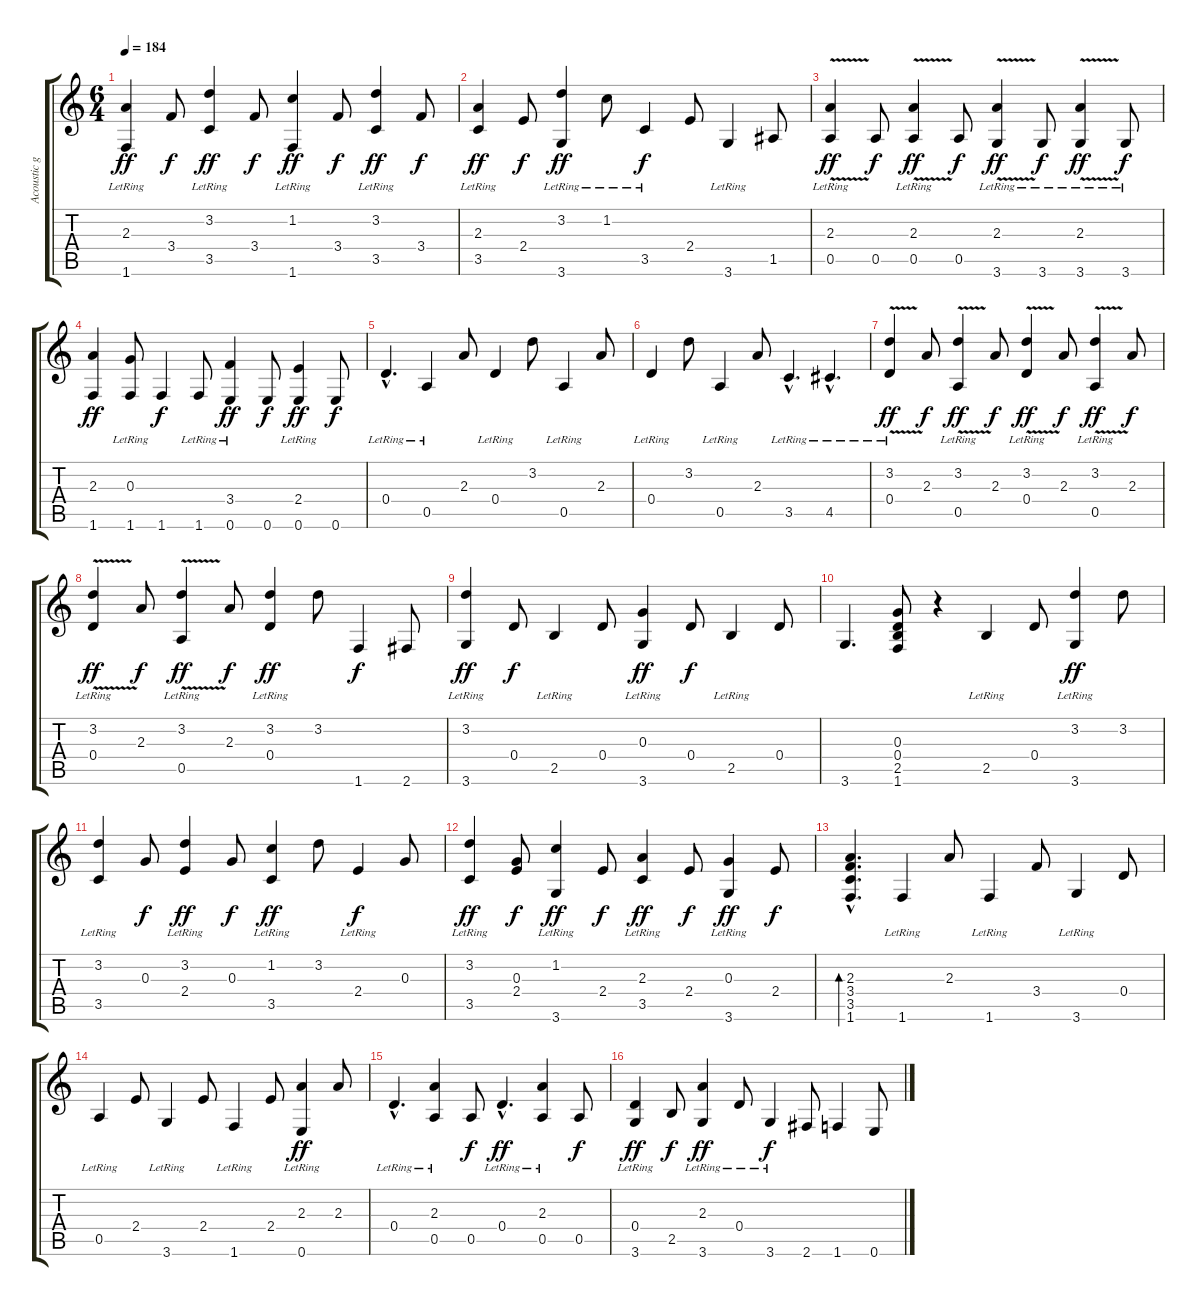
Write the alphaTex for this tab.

\track ("Acoustic guitar" "Acoustic g") {instrument acousticguitarsteel}
\staff {score tabs}
\tuning (E4 B3 G3 D3 A2 E2) {hide}
\ts (6 4)
\tempo 184
\clef g2
\ks c
(2.3{lr} 1.6{lr}).4{dy ff} 3.4.8{dy f} (3.2{lr} 3.5{lr}).4{dy ff} 3.4.8{dy f} (1.2{lr} 1.6{lr}).4{dy ff} 3.4.8{dy f} (3.2{lr} 3.5{lr}).4{dy ff} 3.4.8{dy f} |
(2.3{lr} 3.5{lr}).4{dy ff} 2.4.8{dy f} (3.2 3.6{lr}).4{dy ff} 1.2{lr}.8 3.5{lr}.4{dy f} 2.4.8 3.6{lr}.4 1.5.8 |
(2.3{v lr} 0.5).4{dy ff} 0.5.8{dy f} (2.3{v lr} 0.5).4{dy ff} 0.5.8{dy f} (2.3{v lr} 3.6).4{dy ff} 3.6{lr}.8{dy f} (2.3{v lr} 3.6).4{dy ff} 3.6{lr}.8{dy f} |
(2.3 1.6).4{dy ff} (0.3{lr} 1.6{lr}).8 1.6.4{dy f} 1.6{lr}.8 (3.4 0.6{lr}).4{dy ff} 0.6.8{dy f} (2.4 0.6{lr}).4{dy ff} 0.6.8{dy f} |
0.4{hac lr}.4{d} 0.5{lr}.4 2.3.8 0.4{lr}.4 3.2.8 0.5{lr}.4 2.3.8 |
0.4{lr}.4 3.2.8 0.5{lr}.4 2.3.8 3.5{hac lr}.4{d} 4.5{hac lr}.4{d} |
(3.2{v lr} 0.4{lr}).4{dy ff} 2.3.8{dy f} (3.2{v lr} 0.5{lr}).4{dy ff} 2.3.8{dy f} (3.2{v lr} 0.4{lr}).4{dy ff} 2.3.8{dy f} (3.2{v lr} 0.5{lr}).4{dy ff} 2.3.8{dy f} |
(3.2{v lr} 0.4{lr}).4{dy ff} 2.3.8{dy f} (3.2{v} 0.5{lr}).4{dy ff} 2.3.8{dy f} (3.2 0.4{lr}).4{dy ff} 3.2.8 1.6.4{dy f} 2.6.8 |
(3.2{lr} 3.6{lr}).4{dy ff} 0.4.8{dy f} 2.5{lr}.4 0.4.8 (0.3{lr} 3.6{lr}).4{dy ff} 0.4.8{dy f} 2.5{lr}.4 0.4.8 |
3.6.4{d} (0.3 0.4 2.5 1.6).8 r.4 2.5{lr}.4 0.4.8 (3.2 3.6{lr}).4{dy ff} 3.2.8 |
(3.2{lr} 3.5{lr}).4 0.3.8{dy f} (3.2{lr} 2.4{lr}).4{dy ff} 0.3.8{dy f} (1.2 3.5{lr}).4{dy ff} 3.2.8 2.4{lr}.4{dy f} 0.3.8 |
(3.2{lr} 3.5{lr}).4{dy ff} (0.3 2.4).8{dy f} (1.2{lr} 3.6{lr}).4{dy ff} 2.4.8{dy f} (2.3{lr} 3.5{lr}).4{dy ff} 2.4.8{dy f} (0.3{lr} 3.6{lr}).4{dy ff} 2.4.8{dy f} |
(2.3{hac} 3.4{hac} 3.5{hac} 1.6{hac}).4{d bd 120} 1.6{lr}.4 2.3.8 1.6{lr}.4 3.4.8 3.6{lr}.4 0.4.8 |
0.5{lr}.4 2.4.8 3.6{lr}.4 2.4.8 1.6{lr}.4 2.4.8 (2.3 0.6{lr}).4{dy ff} 2.3.8 |
0.4{hac lr}.4{d} (2.3{lr} 0.5{lr}).4 0.5.8{dy f} 0.4{hac lr}.4{d dy ff} (2.3{lr} 0.5{lr}).4 0.5.8{dy f} |
(0.4 3.6{lr}).4{dy ff} 2.5.8{dy f} (2.3 3.6{lr}).4{dy ff} 0.4{lr}.8 3.6{lr}.4{dy f} 2.6.8 1.6.4 0.6.8
